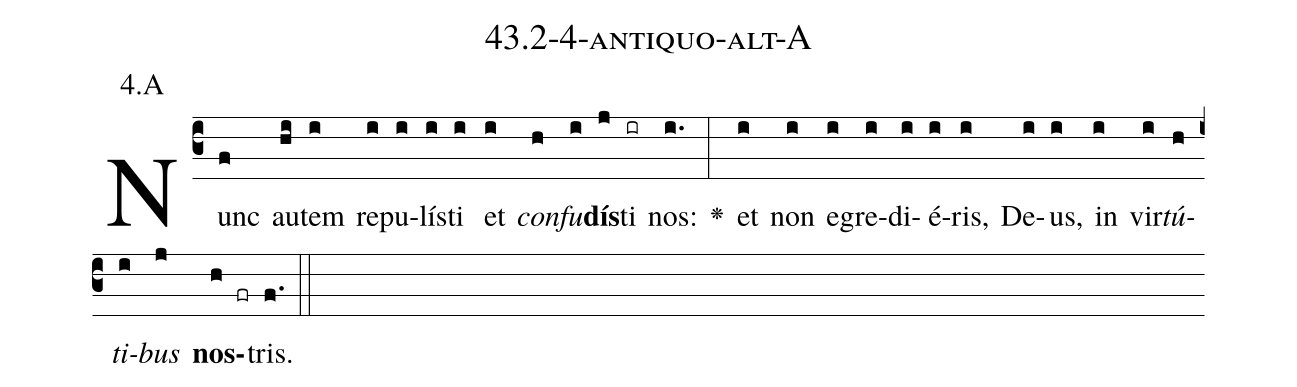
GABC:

name: 43.2-4-antiquo-alt-A;
annotation: 4.A;
%%
(c3)Nunc(f) au(hi)tem(i) re(i)pu(i)lís(i)ti(i) et(i) <i>con</i>(h)<i>fu</i>(i)<b>dís</b>(j)ti(ir) nos:(i.) <v>\greheightstar</v>(:) et(i) non(i) e(i)gre(i)di(i)é(i)ris,(i) De(i)us,(i) in(i) vir(i)<i>tú</i>(h)<i>ti</i>(i)<i>bus</i>(j) <b>nos</b>(h fr)tris.(f.) (::)


%E(i) u(h) o(i) u(j) a(h) e.(f.) (::)
